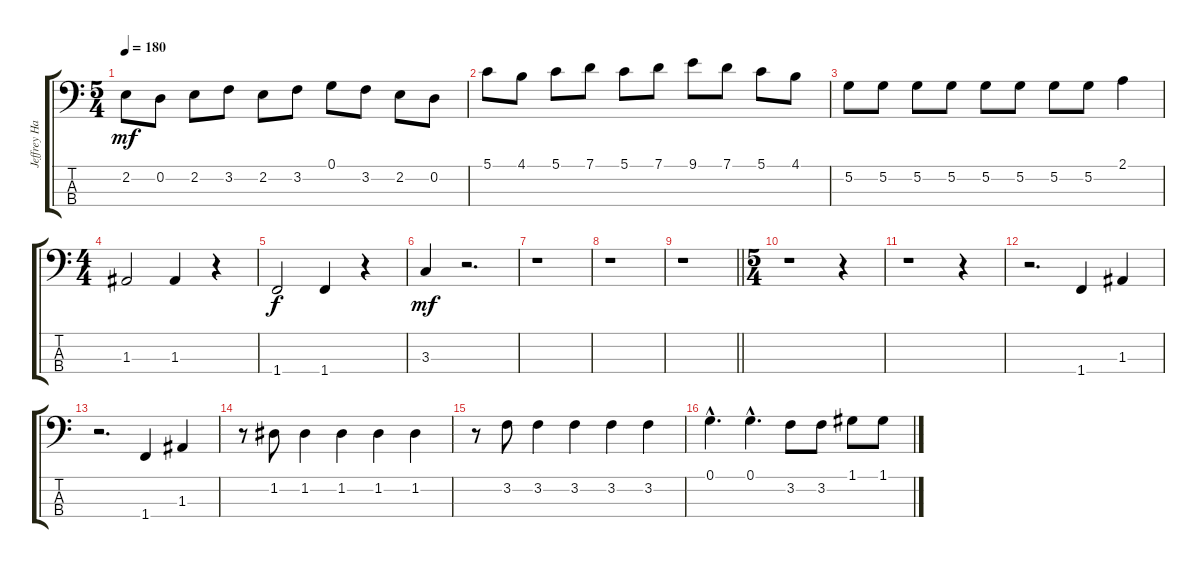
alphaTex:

\track ("Jeffrey Hammond-Hammond (bass)" "Jeffrey Ha") {instrument electricbassfinger}
\staff {score tabs}
\tuning (G2 D2 A1 E1) {hide}
\ts (5 4)
\tempo 180
\clef f4
\ks c
2.2.8{dy mf} 0.2.8 2.2.8 3.2.8 2.2.8 3.2.8 0.1.8 3.2.8 2.2.8 0.2.8 |
5.1.8 4.1.8 5.1.8 7.1.8 5.1.8 7.1.8 9.1.8 7.1.8 5.1.8 4.1.8 |
5.2.8 5.2.8 5.2.8 5.2.8 5.2.8 5.2.8 5.2.8 5.2.8 2.1.4 |
\ts (4 4)
1.3.2 1.3.4 r.4 |
1.4.2{dy f} 1.4.4 r.4 |
3.3.4{dy mf} r.2{d} |
r.1 |
r.1 |
\barLineRight lightlight
r.1 |
\ts (5 4)
r.1 r.4 |
r.1 r.4 |
r.2{d} 1.4.4 1.3.4 |
r.2{d} 1.4.4 1.3.4 |
r.8 1.2.8 1.2.4 1.2.4 1.2.4 1.2.4 |
r.8 3.2.8 3.2.4 3.2.4 3.2.4 3.2.4 |
0.1{hac}.4{d} 0.1{hac}.4{d} 3.2.8 3.2.8 1.1.8 1.1.8
